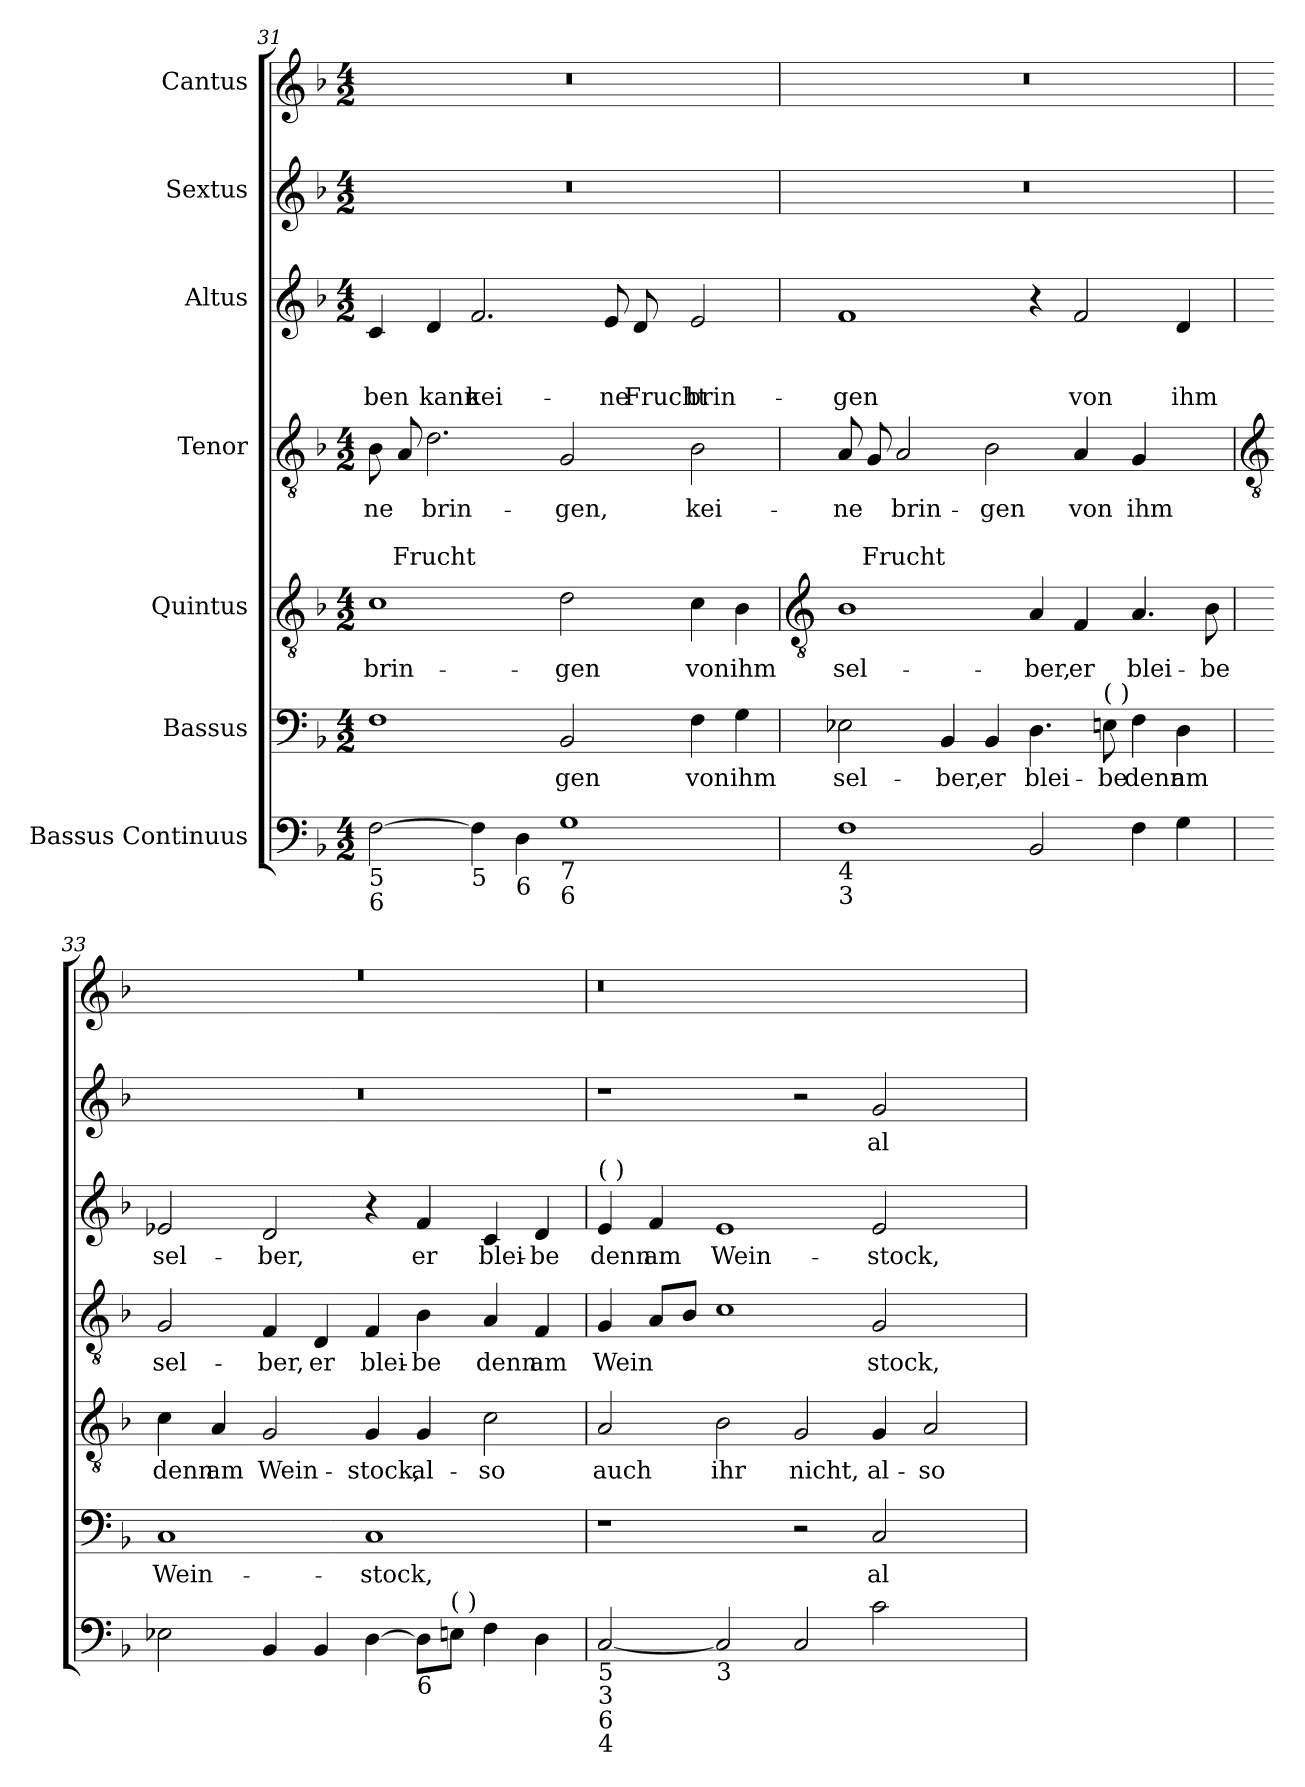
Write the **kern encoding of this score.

**kern	**kern	**text	**kern	**text	**kern	**text	**text	**text	**kern	**text	**text	**text	**kern	**text	**kern
*part7	*part6	*part6	*part5	*part5	*part4	*part4	*part4	*part4	*part3	*part3	*part3	*part3	*part2	*part2	*part1
*staff7	*staff6	*staff6	*staff5	*staff5	*staff4	*staff4	*staff4	*staff4	*staff3	*staff3	*staff3	*staff3	*staff2	*staff2	*staff1
*I"Bassus Continuus	*I"Bassus	*	*I"Quintus	*	*I"Tenor	*	*	*	*I"Altus	*	*	*	*I"Sextus	*	*I"Cantus
*clefF4	*clefF4	*	*clefGv2	*	*clefGv2	*	*	*	*clefG2	*	*	*	*clefG2	*	*clefG2
*k[b-]	*k[b-]	*	*k[b-]	*	*k[b-]	*	*	*	*k[b-]	*	*	*	*k[b-]	*	*k[b-]
*F:	*F:	*	*F:	*	*F:	*	*	*	*F:	*	*	*	*F:	*	*F:
*M4/2	*M4/2	*	*M4/2	*	*M4/2	*	*	*	*M4/2	*	*	*	*M4/2	*	*M4/2
=31	=31	=31	=31	=31	=31	=31	=31	=31	=31	=31	=31	=31	=31	=31	=31
!LO:TX:b:t=5	!	!	!	!	!	!	!	!	!	!	!	!	!	!	!
!LO:TX:b:t=6	!	!	!	!	!	!	!	!	!	!	!	!	!	!	!
!	!	!	!	!LO:LY:b	!	!LO:LY:b	!	!	!	!	!	!LO:LY:b	!	!	!
[2F	1F	.	1c	brin-	8B-	-ne	.	.	4c	.	.	-ben	0r	.	0r
!	!	!	!	!	!	!	!	!LO:LY:b	!	!	!	!	!	!	!
.	.	.	.	.	8A	.	.	Frucht	.	.	.	.	.	.	.
!	!	!	!	!	!	!LO:LY:b	!	!	!	!	!	!LO:LY:b	!	!	!
.	.	.	.	.	2.d	brin-	.	.	4d	.	.	kann	.	.	.
!LO:TX:b:t=5	!	!	!	!	!	!	!	!	!	!	!	!	!	!	!
!	!	!	!	!	!	!	!	!	!	!	!	!LO:LY:b	!	!	!
4F]	.	.	.	.	.	.	.	.	2.f	.	.	kei-	.	.	.
!LO:TX:b:t=6	!	!	!	!	!	!	!	!	!	!	!	!	!	!	!
4D	.	.	.	.	.	.	.	.	.	.	.	.	.	.	.
!LO:TX:b:t=7	!	!	!	!	!	!	!	!	!	!	!	!	!	!	!
!LO:TX:b:t=6	!	!	!	!	!	!	!	!	!	!	!	!	!	!	!
!	!	!LO:LY:b	!	!LO:LY:b	!	!LO:LY:b	!	!	!	!	!	!	!	!	!
1G	2BB-	-gen	2d	-gen	2G	-gen,	.	.	.	.	.	.	.	.	.
!	!	!	!	!	!	!	!	!	!	!	!	!LO:LY:b	!	!	!
.	.	.	.	.	.	.	.	.	8e	.	.	-ne	.	.	.
!	!	!	!	!	!	!	!	!	!	!	!	!LO:LY:b	!	!	!
.	.	.	.	.	.	.	.	.	8d	.	.	Frucht	.	.	.
!	!	!LO:LY:b	!	!LO:LY:b	!	!LO:LY:b	!	!	!	!	!	!LO:LY:b	!	!	!
.	4F	von	4c	von	2B-	kei-	.	.	2e	.	.	brin-	.	.	.
!	!	!LO:LY:b	!	!LO:LY:b	!	!	!	!	!	!	!	!	!	!	!
.	4G	ihm	4B-	ihm	.	.	.	.	.	.	.	.	.	.	.
!!LO:LB:g=z
=32	=32	=32	=32	=32	=32	=32	=32	=32	=32	=32	=32	=32	=32	=32	=32
*	*	*	*clefGv2	*	*	*	*	*	*	*	*	*	*	*	*
!LO:TX:b:t=4	!	!	!	!	!	!	!	!	!	!	!	!	!	!	!
!LO:TX:b:t=3	!	!	!	!	!	!	!	!	!	!	!	!	!	!	!
!	!	!LO:LY:b	!	!LO:LY:b	!	!LO:LY:b	!	!	!	!	!	!LO:LY:b	!	!	!
1F	2E-X	sel-	1B-	sel-	8A	-ne	.	.	1f	.	.	-gen	0r	.	0r
!	!	!	!	!	!	!	!	!LO:LY:b	!	!	!	!	!	!	!
.	.	.	.	.	8G	.	.	Frucht	.	.	.	.	.	.	.
!	!	!	!	!	!	!LO:LY:b	!	!	!	!	!	!	!	!	!
.	.	.	.	.	2A	brin-	.	.	.	.	.	.	.	.	.
!	!	!LO:LY:b	!	!	!	!	!	!	!	!	!	!	!	!	!
.	4BB-	-ber,	.	.	.	.	.	.	.	.	.	.	.	.	.
!	!	!LO:LY:b	!	!	!	!LO:LY:b	!	!	!	!	!	!	!	!	!
.	4BB-	er	.	.	2B-	-gen	.	.	.	.	.	.	.	.	.
!	!	!LO:LY:b	!	!LO:LY:b	!	!	!	!	!	!	!	!	!	!	!
2BB-	4.D	blei-	4A	-ber,	.	.	.	.	4r	.	.	.	.	.	.
!	!	!	!	!LO:LY:b	!	!LO:LY:b	!	!	!	!	!	!LO:LY:b	!	!	!
.	.	.	4F	er	4A	von	.	.	2f	.	.	von	.	.	.
!	!LO:TX:a:t=(  )	!	!	!	!	!	!	!	!	!	!	!	!	!	!
!	!	!LO:LY:b	!	!	!	!	!	!	!	!	!	!	!	!	!
.	8E	-be	.	.	.	.	.	.	.	.	.	.	.	.	.
!	!	!LO:LY:b	!	!LO:LY:b	!	!LO:LY:b	!	!	!	!	!	!	!	!	!
4F	4F	denn	4.A	blei-	4G	ihm	.	.	.	.	.	.	.	.	.
!	!	!LO:LY:b	!	!	!	!	!	!	!	!	!	!LO:LY:b	!	!	!
4G	4D	am	.	.	4ryy	.	.	.	4d	.	.	ihm	.	.	.
!	!	!	!	!LO:LY:b	!	!	!	!	!	!	!	!	!	!	!
.	.	.	8B-	-be	.	.	.	.	.	.	.	.	.	.	.
!!LO:LB:g=z
=33	=33	=33	=33	=33	=33	=33	=33	=33	=33	=33	=33	=33	=33	=33	=33
*	*	*	*	*	*clefGv2	*	*	*	*	*	*	*	*	*	*
!	!	!LO:LY:b	!	!LO:LY:b	!	!LO:LY:b	!	!	!	!LO:LY:b	!	!	!	!	!
*	*	*	*	*	*	*	*	*	*	*	*	*	*	*	*^
2E-X	1C	Wein-	4c	denn	2G	sel-	.	.	2e-X	sel-	.	.	0r	.	0r	0ryy
!	!	!	!	!LO:LY:b	!	!	!	!	!	!	!	!	!	!	!	!
.	.	.	4A	am	.	.	.	.	.	.	.	.	.	.	.	.
!	!	!	!	!LO:LY:b	!	!LO:LY:b	!	!	!	!LO:LY:b	!	!	!	!	!	!
4BB-	.	.	2G	Wein-	4F	-ber,	.	.	2d	-ber,	.	.	.	.	.	.
!	!	!	!	!	!	!LO:LY:b	!	!	!	!	!	!	!	!	!	!
4BB-	.	.	.	.	4D	er	.	.	.	.	.	.	.	.	.	.
!	!	!LO:LY:b	!	!LO:LY:b	!	!LO:LY:b	!	!	!	!	!	!	!	!	!	!
[4D	1C	-stock,	4G	-stock,	4F	blei-	.	.	4r	.	.	.	.	.	.	.
!LO:TX:b:t=6	!	!	!	!	!	!	!	!	!	!	!	!	!	!	!	!
!	!	!	!	!LO:LY:b	!	!LO:LY:b	!	!	!	!LO:LY:b	!	!	!	!	!	!
8DL]	.	.	4G	al-	4B-	-be	.	.	4f	er	.	.	.	.	.	.
!LO:TX:a:t=(  )	!	!	!	!	!	!	!	!	!	!	!	!	!	!	!	!
8EJ	.	.	.	.	.	.	.	.	.	.	.	.	.	.	.	.
!	!	!	!	!LO:LY:b	!	!LO:LY:b	!	!	!	!LO:LY:b	!	!	!	!	!	!
4F	.	.	2c	-so	4A	denn	.	.	4c	blei-	.	.	.	.	.	.
!	!	!	!	!	!	!LO:LY:b	!	!	!	!LO:LY:b	!	!	!	!	!	!
4D	.	.	.	.	4F	am	.	.	4d	-be	.	.	.	.	.	.
=34	=34	=34	=34	=34	=34	=34	=34	=34	=34	=34	=34	=34	=34	=34	=34	=34
!	!	!	!	!	!	!	!	!	!LO:TX:a:t=(  )	!	!	!	!	!	!	!
!LO:TX:b:t=5\n3	!	!	!	!	!	!	!	!	!	!	!	!	!	!	!	!
!LO:TX:b:t=6\n4	!	!	!	!	!	!	!	!	!	!	!	!	!	!	!	!
!	!	!	!	!LO:LY:b	!	!LO:LY:b	!	!	!	!LO:LY:b	!	!	!	!	!	!
[2C	1r	.	2A	auch	4G	Wein	.	.	4e	denn	.	.	1r	.	0r	0ryy
!	!	!	!	!	!	!	!	!	!	!LO:LY:b	!	!	!	!	!	!
.	.	.	.	.	8AL	.	.	.	4f	am	.	.	.	.	.	.
.	.	.	.	.	8B-J	.	.	.	.	.	.	.	.	.	.	.
!LO:TX:b:t=3	!	!	!	!	!	!	!	!	!	!	!	!	!	!	!	!
!	!	!	!	!LO:LY:b	!	!	!	!	!	!LO:LY:b	!	!	!	!	!	!
2C]	.	.	2B-	ihr	1c	.	.	.	1e	Wein-	.	.	.	.	.	.
!	!	!	!	!LO:LY:b	!	!	!	!	!	!	!	!	!	!	!	!
2C	2r	.	2G	nicht,	.	.	.	.	.	.	.	.	2r	.	.	.
!	!	!LO:LY:b	!	!LO:LY:b	!	!LO:LY:b	!	!	!	!LO:LY:b	!	!	!	!LO:LY:b	!	!
2c	2C	al-	4G	al-	2G	stock,	.	.	2e	-stock,	.	.	2g	al-	.	.
!	!	!	!	!LO:LY:b	!	!	!	!	!	!	!	!	!	!	!	!
.	.	.	2A	-so	.	.	.	.	.	.	.	.	.	.	.	.
4ryy	4ryy	.	.	.	4ryy	.	.	.	4ryy	.	.	.	4ryy	.	4ryy	4ryy
*	*	*	*	*	*	*	*	*	*	*	*	*	*	*	*v	*v
=	=	=	=	=	=	=	=	=	=	=	=	=	=	=	=
*-	*-	*-	*-	*-	*-	*-	*-	*-	*-	*-	*-	*-	*-	*-	*-
